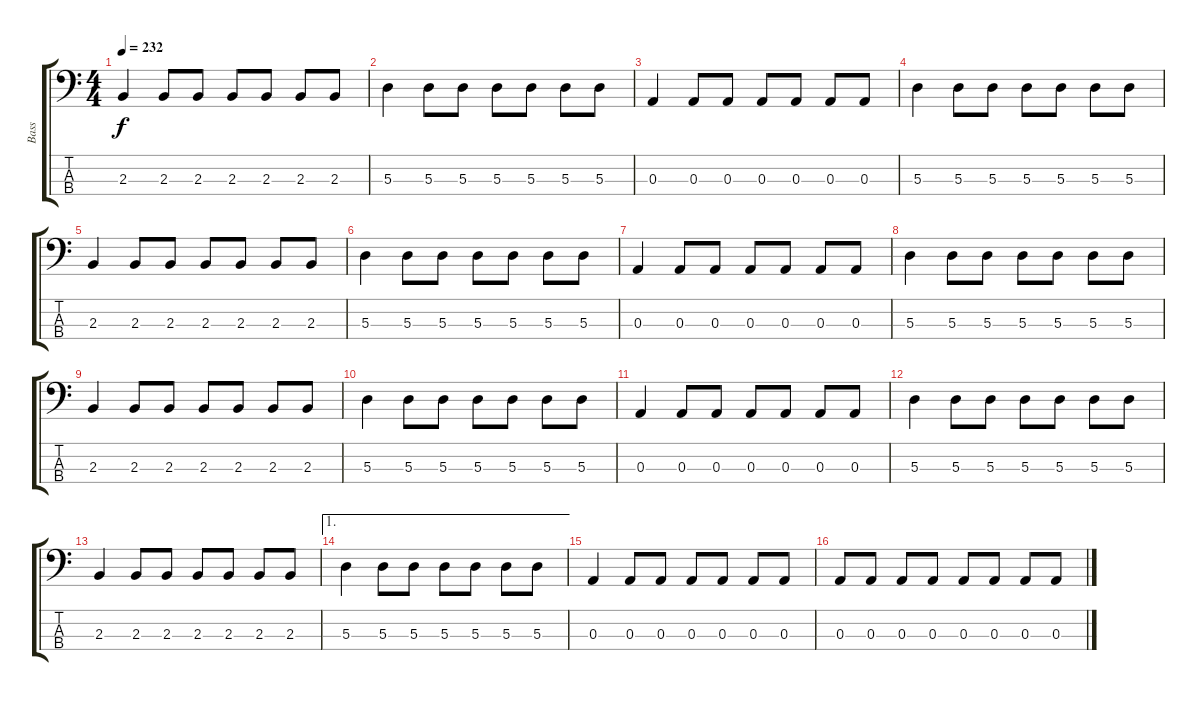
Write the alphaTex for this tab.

\track ("Bass" "Bass") {instrument slapbass2}
\staff {score tabs}
\tuning (G2 D2 A1 E1) {hide}
\ts (4 4)
\tempo 232
\clef f4
\ks c
2.3.4{dy f} 2.3.8 2.3.8 2.3.8 2.3.8 2.3.8 2.3.8 |
5.3.4 5.3.8 5.3.8 5.3.8 5.3.8 5.3.8 5.3.8 |
0.3.4 0.3.8 0.3.8 0.3.8 0.3.8 0.3.8 0.3.8 |
5.3.4 5.3.8 5.3.8 5.3.8 5.3.8 5.3.8 5.3.8 |
2.3.4 2.3.8 2.3.8 2.3.8 2.3.8 2.3.8 2.3.8 |
5.3.4 5.3.8 5.3.8 5.3.8 5.3.8 5.3.8 5.3.8 |
0.3.4 0.3.8 0.3.8 0.3.8 0.3.8 0.3.8 0.3.8 |
5.3.4 5.3.8 5.3.8 5.3.8 5.3.8 5.3.8 5.3.8 |
2.3.4 2.3.8 2.3.8 2.3.8 2.3.8 2.3.8 2.3.8 |
5.3.4 5.3.8 5.3.8 5.3.8 5.3.8 5.3.8 5.3.8 |
0.3.4 0.3.8 0.3.8 0.3.8 0.3.8 0.3.8 0.3.8 |
5.3.4 5.3.8 5.3.8 5.3.8 5.3.8 5.3.8 5.3.8 |
2.3.4 2.3.8 2.3.8 2.3.8 2.3.8 2.3.8 2.3.8 |
\ae 1
5.3.4 5.3.8 5.3.8 5.3.8 5.3.8 5.3.8 5.3.8 |
0.3.4 0.3.8 0.3.8 0.3.8 0.3.8 0.3.8 0.3.8 |
0.3.8 0.3.8 0.3.8 0.3.8 0.3.8 0.3.8 0.3.8 0.3.8
